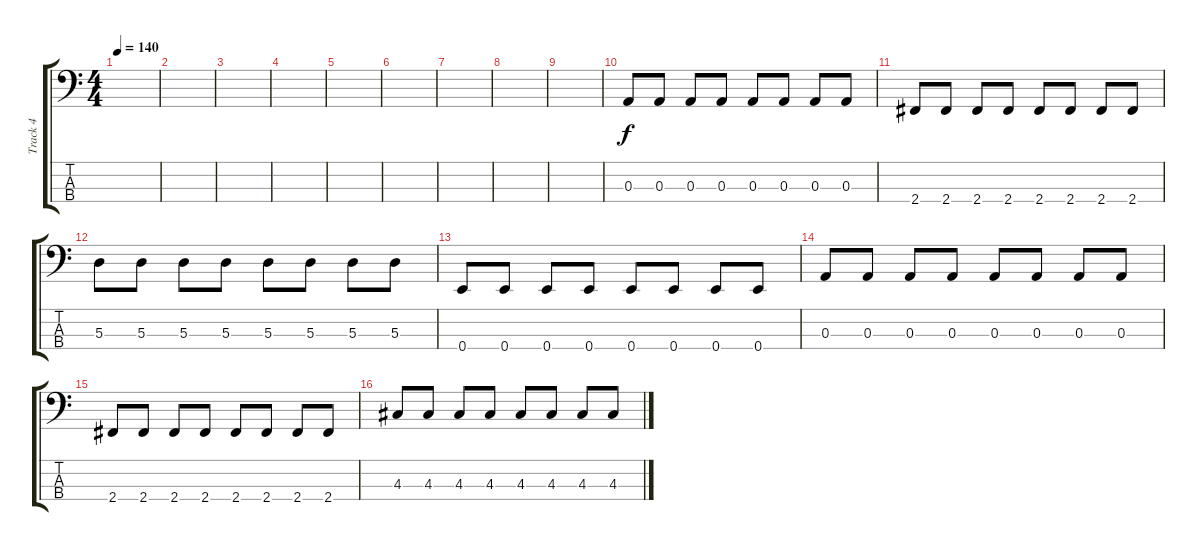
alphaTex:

\track ("Track 4" "Track 4") {instrument electricbassfinger}
\staff {score tabs}
\tuning (G2 D2 A1 E1) {hide}
\ts (4 4)
\tempo 140
\clef f4
\ks c
|
|
|
|
|
|
|
|
|
0.3.8 0.3.8 0.3.8 0.3.8 0.3.8 0.3.8 0.3.8 0.3.8 |
2.4.8 2.4.8 2.4.8 2.4.8 2.4.8 2.4.8 2.4.8 2.4.8 |
5.3.8 5.3.8 5.3.8 5.3.8 5.3.8 5.3.8 5.3.8 5.3.8 |
0.4.8 0.4.8 0.4.8 0.4.8 0.4.8 0.4.8 0.4.8 0.4.8 |
0.3.8 0.3.8 0.3.8 0.3.8 0.3.8 0.3.8 0.3.8 0.3.8 |
2.4.8 2.4.8 2.4.8 2.4.8 2.4.8 2.4.8 2.4.8 2.4.8 |
4.3.8 4.3.8 4.3.8 4.3.8 4.3.8 4.3.8 4.3.8 4.3.8
